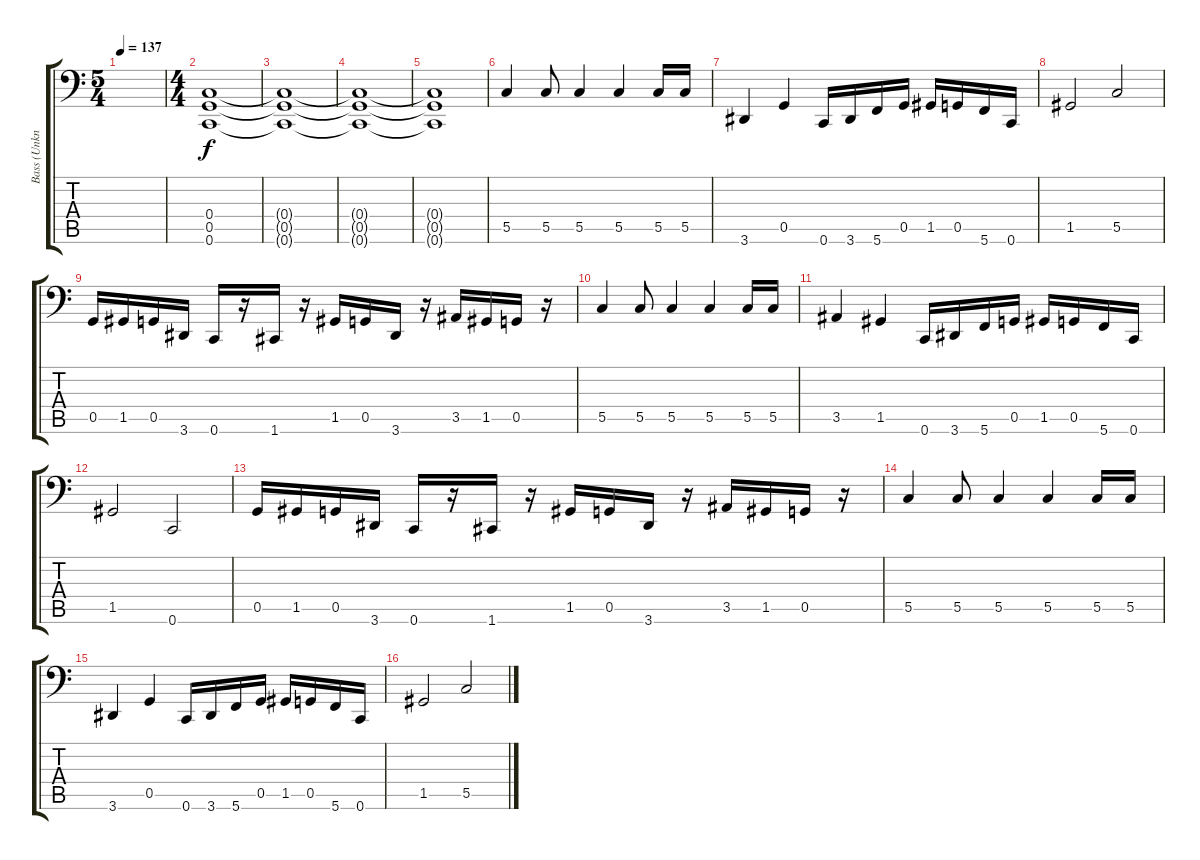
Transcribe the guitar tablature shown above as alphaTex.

\track ("Bass (Unknown)" "Bass (Unkn") {instrument electricbasspick}
\staff {score tabs}
\tuning (D3 A2 F2 C2 G1 C1) {hide}
\ts (5 4)
\tempo 137
\clef f4
\ks c
|
\ts (4 4)
(0.4 0.5 0.6).1 |
(0.4{t} 0.5{t} 0.6{t}).1 |
(0.4{t} 0.5{t} 0.6{t}).1 |
(0.4{t} 0.5{t} 0.6{t}).1 |
5.5.4 5.5.8 5.5.4 5.5.4 5.5.16 5.5.16 |
3.6.4 0.5.4 0.6.16 3.6.16 5.6.16 0.5.16 1.5.16 0.5.16 5.6.16 0.6.16 |
1.5.2 5.5.2 |
0.5.16 1.5.16 0.5.16 3.6.16 0.6.16 r.16 1.6.16 r.16 1.5.16 0.5.16 3.6.16 r.16 3.5.16 1.5.16 0.5.16 r.16 |
5.5.4 5.5.8 5.5.4 5.5.4 5.5.16 5.5.16 |
3.5.4 1.5.4 0.6.16 3.6.16 5.6.16 0.5.16 1.5.16 0.5.16 5.6.16 0.6.16 |
1.5.2 0.6.2 |
0.5.16 1.5.16 0.5.16 3.6.16 0.6.16 r.16 1.6.16 r.16 1.5.16 0.5.16 3.6.16 r.16 3.5.16 1.5.16 0.5.16 r.16 |
5.5.4 5.5.8 5.5.4 5.5.4 5.5.16 5.5.16 |
3.6.4 0.5.4 0.6.16 3.6.16 5.6.16 0.5.16 1.5.16 0.5.16 5.6.16 0.6.16 |
1.5.2 5.5.2
